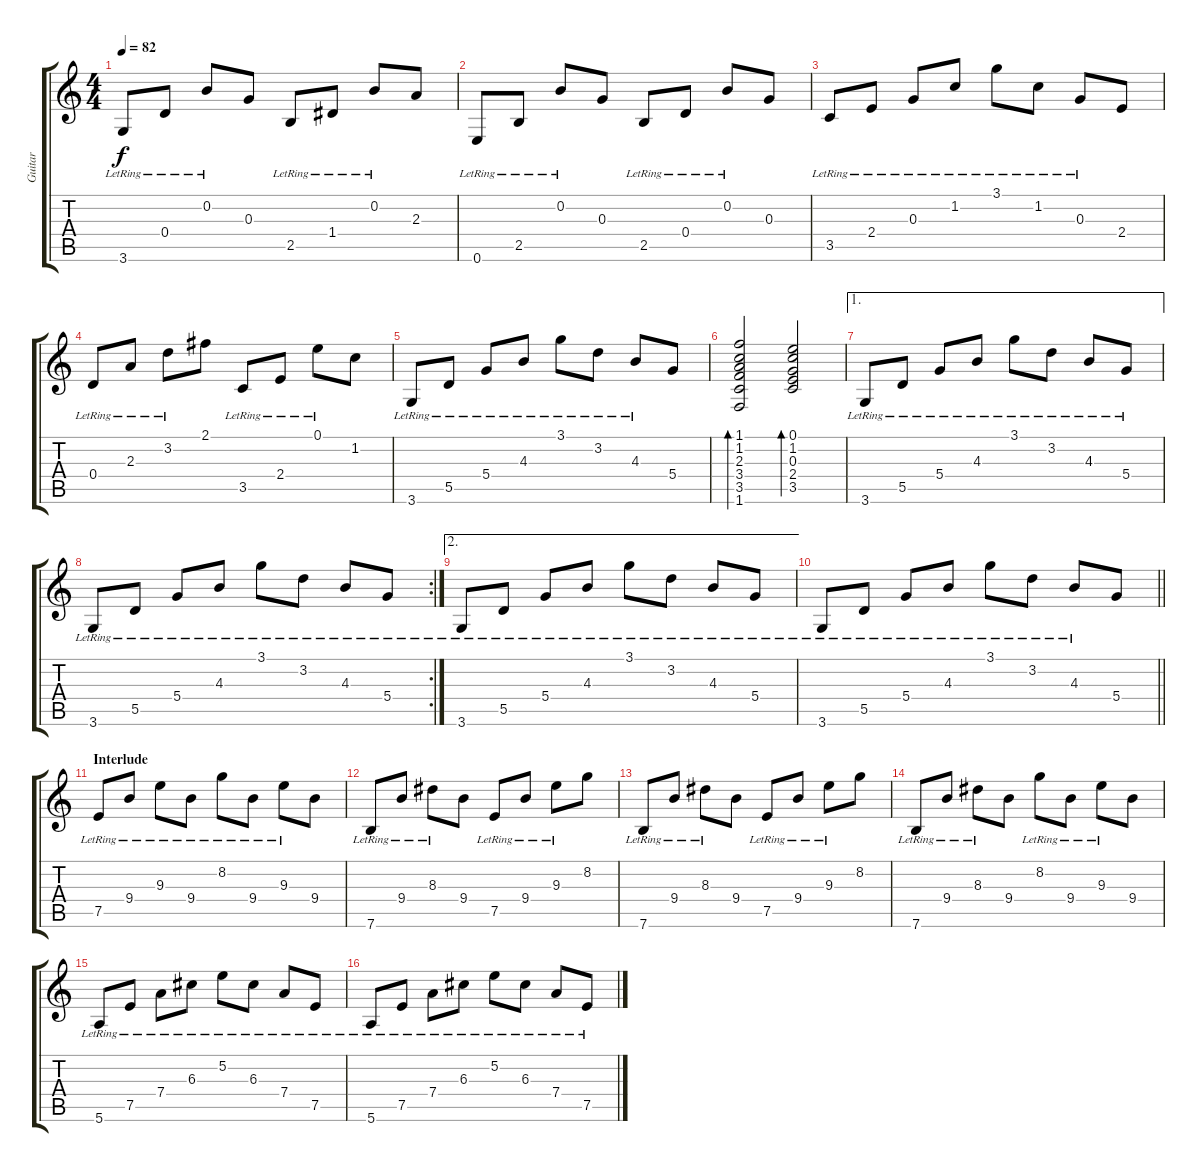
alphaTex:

\track ("Guitar" "Guitar") {instrument electricguitarclean}
\staff {score tabs}
\tuning (E4 B3 G3 D3 A2 E2) {hide}
\ts (4 4)
\tempo 82
\clef g2
\ks c
3.6{lr}.8{dy f} 0.4{lr}.8 0.2{lr}.8 0.3.8 2.5{lr}.8 1.4{lr}.8 0.2{lr}.8 2.3.8 |
0.6{lr}.8 2.5{lr}.8 0.2{lr}.8 0.3.8 2.5{lr}.8 0.4{lr}.8 0.2{lr}.8 0.3.8 |
3.5{lr}.8 2.4{lr}.8 0.3{lr}.8 1.2{lr}.8 3.1{lr}.8 1.2{lr}.8 0.3{lr}.8 2.4.8 |
0.4{lr}.8 2.3{lr}.8 3.2{lr}.8 2.1.8 3.5{lr}.8 2.4{lr}.8 0.1{lr}.8 1.2.8 |
3.6{lr}.8 5.5{lr}.8 5.4{lr}.8 4.3{lr}.8 3.1{lr}.8 3.2{lr}.8 4.3{lr}.8 5.4.8 |
(1.1 1.2 2.3 3.4 3.5 1.6).2{bd 60} (0.1 1.2 0.3 2.4 3.5).2{bd 60} |
\ae 1
3.6{lr}.8 5.5{lr}.8 5.4{lr}.8 4.3{lr}.8 3.1{lr}.8 3.2{lr}.8 4.3{lr}.8 5.4{lr}.8 |
\rc 2
3.6{lr}.8 5.5{lr}.8 5.4{lr}.8 4.3{lr}.8 3.1{lr}.8 3.2{lr}.8 4.3{lr}.8 5.4{lr}.8 |
\ae 2
3.6{lr}.8 5.5{lr}.8 5.4{lr}.8 4.3{lr}.8 3.1{lr}.8 3.2{lr}.8 4.3{lr}.8 5.4{lr}.8 |
\barLineRight lightlight
3.6{lr}.8 5.5{lr}.8 5.4{lr}.8 4.3{lr}.8 3.1{lr}.8 3.2{lr}.8 4.3{lr}.8 5.4.8 |
\section ("" "Interlude")
7.5{lr}.8 9.4{lr}.8 9.3{lr}.8 9.4{lr}.8 8.2{lr}.8 9.4{lr}.8 9.3{lr}.8 9.4.8 |
7.6{lr}.8 9.4{lr}.8 8.3{lr}.8 9.4.8 7.5{lr}.8 9.4{lr}.8 9.3{lr}.8 8.2.8 |
7.6{lr}.8 9.4{lr}.8 8.3{lr}.8 9.4.8 7.5{lr}.8 9.4{lr}.8 9.3{lr}.8 8.2.8 |
7.6{lr}.8 9.4{lr}.8 8.3{lr}.8 9.4.8 8.2{lr}.8 9.4{lr}.8 9.3{lr}.8 9.4.8 |
5.6{lr}.8 7.5{lr}.8 7.4{lr}.8 6.3{lr}.8 5.2{lr}.8 6.3{lr}.8 7.4{lr}.8 7.5{lr}.8 |
5.6{lr}.8 7.5{lr}.8 7.4{lr}.8 6.3{lr}.8 5.2{lr}.8 6.3{lr}.8 7.4{lr}.8 7.5{lr}.8
